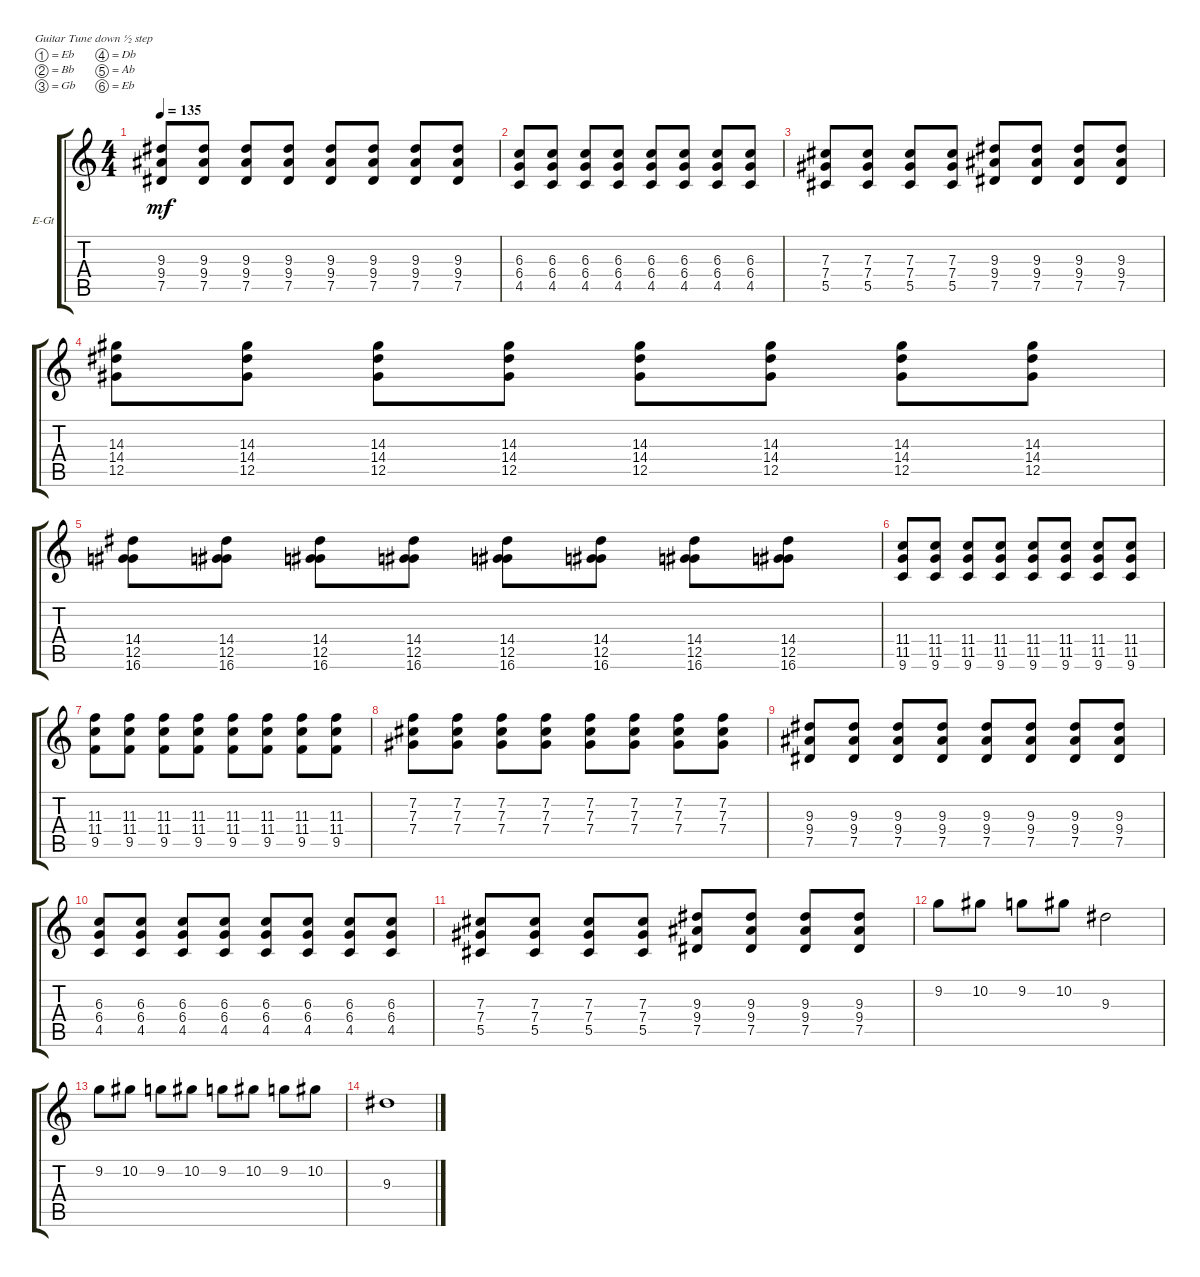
\defaultSystemsLayout 4
\bracketExtendMode groupsimilarinstruments
\firstSystemTrackNameOrientation horizontal
\otherSystemsTrackNameOrientation horizontal
\track ("Electric Guitar" "E-Gt") {instrument electricguitarclean}
\staff {score tabs}
\tuning (Eb4 Bb3 Gb3 Db3 Ab2 Eb2)
\ts (4 4)
\tempo 135
\clef g2
\ks c
(7.5 9.4 9.3).8{dy mf} (7.5 9.4 9.3).8 (7.5 9.4 9.3).8 (7.5 9.4 9.3).8 (7.5 9.4 9.3).8 (7.5 9.4 9.3).8 (7.5 9.4 9.3).8 (7.5 9.4 9.3).8 |
(4.5 6.4 6.3).8 (4.5 6.4 6.3).8 (4.5 6.4 6.3).8 (4.5 6.4 6.3).8 (4.5 6.4 6.3).8 (4.5 6.4 6.3).8 (4.5 6.4 6.3).8 (4.5 6.4 6.3).8 |
(5.5 7.4 7.3).8 (5.5 7.4 7.3).8 (5.5 7.4 7.3).8 (5.5 7.4 7.3).8 (7.5 9.4 9.3).8 (7.5 9.4 9.3).8 (7.5 9.4 9.3).8 (7.5 9.4 9.3).8 |
(12.5 14.4 14.3).8 (12.5 14.3 14.4).8 (12.5 14.3 14.4).8 (12.5 14.4 14.3).8 (12.5 14.4 14.3).8 (12.5 14.3 14.4).8 (12.5 14.3 14.4).8 (12.5 14.4 14.3).8 |
(12.5 14.4 16.6).8 (12.5 14.4 16.6).8 (12.5 14.4 16.6).8 (12.5 14.4 16.6).8 (12.5 14.4 16.6).8 (12.5 14.4 16.6).8 (12.5 14.4 16.6).8 (12.5 14.4 16.6).8 |
(11.5 11.4 9.6).8 (11.5 11.4 9.6).8 (11.5 11.4 9.6).8 (11.5 11.4 9.6).8 (11.5 11.4 9.6).8 (11.5 11.4 9.6).8 (11.5 11.4 9.6).8 (11.5 11.4 9.6).8 |
(9.5 11.4 11.3).8 (9.5 11.3 11.4).8 (9.5 11.3 11.4).8 (9.5 11.4 11.3).8 (9.5 11.4 11.3).8 (9.5 11.3 11.4).8 (9.5 11.3 11.4).8 (9.5 11.4 11.3).8 |
(7.4 7.3 7.2).8 (7.2 7.3 7.4).8 (7.2 7.3 7.4).8 (7.2 7.3 7.4).8 (7.2 7.3 7.4).8 (7.2 7.3 7.4).8 (7.2 7.3 7.4).8 (7.2 7.3 7.4).8 |
(7.5 9.4 9.3).8 (7.5 9.4 9.3).8 (7.5 9.4 9.3).8 (7.5 9.4 9.3).8 (7.5 9.4 9.3).8 (7.5 9.4 9.3).8 (7.5 9.4 9.3).8 (7.5 9.4 9.3).8 |
(4.5 6.4 6.3).8 (4.5 6.4 6.3).8 (4.5 6.4 6.3).8 (4.5 6.4 6.3).8 (4.5 6.4 6.3).8 (4.5 6.4 6.3).8 (4.5 6.4 6.3).8 (4.5 6.4 6.3).8 |
(5.5 7.4 7.3).8 (5.5 7.4 7.3).8 (5.5 7.4 7.3).8 (5.5 7.4 7.3).8 (7.5 9.4 9.3).8 (7.5 9.4 9.3).8 (7.5 9.4 9.3).8 (7.5 9.4 9.3).8 |
9.2.8 10.2.8 9.2.8 10.2.8 9.3.2 |
9.2.8 10.2.8 9.2.8 10.2.8 9.2.8 10.2.8 9.2.8 10.2.8 |
9.3.1
